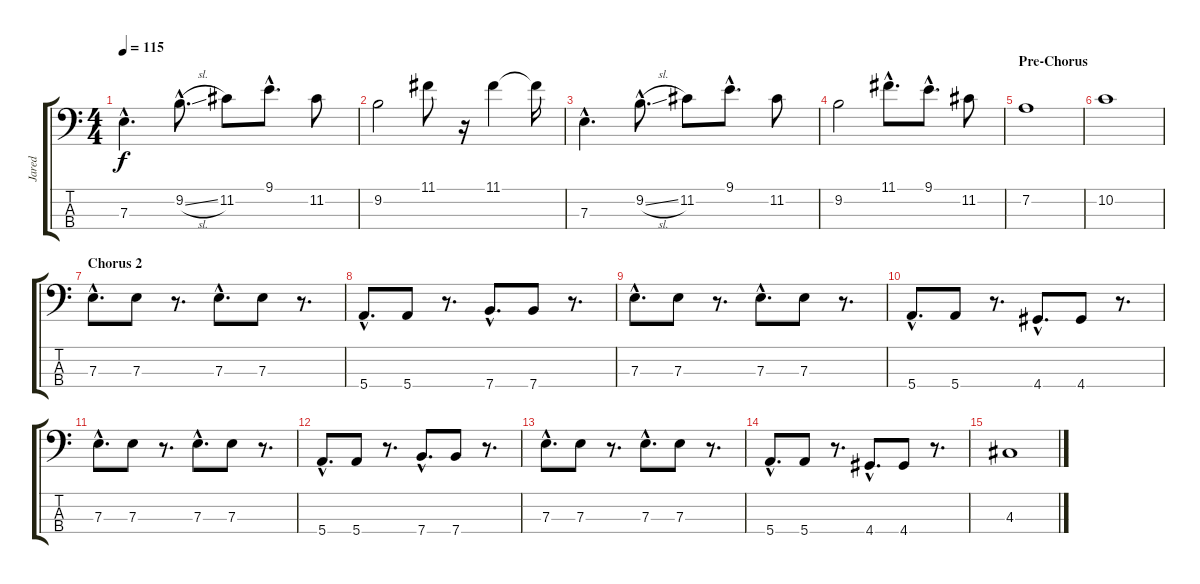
\track ("Jared" "Jared") {instrument electricbassfinger}
\staff {score tabs}
\tuning (G2 D2 A1 E1) {hide}
\ts (4 4)
\tempo 115
\clef f4
\ks c
7.3{hac}.4{d dy f} 9.2{sl hac}.8{d} 11.2.8 9.1{hac}.8{d} 11.2.8 |
9.2.2 11.1.8 r.16 11.1.4 11.1{t}.16 |
7.3{hac}.4{d} 9.2{sl hac}.8{d} 11.2.8 9.1{hac}.8{d} 11.2.8 |
9.2.2 11.1{hac}.8{d} 9.1{hac}.8{d} 11.2.8 |
\section ("" "Pre-Chorus")
7.2.1 |
10.2.1 |
\section ("" "Chorus 2")
7.3{hac}.8{d} 7.3.8 r.8{d} 7.3{hac}.8{d} 7.3.8 r.8{d} |
5.4{hac}.8{d} 5.4.8 r.8{d} 7.4{hac}.8{d} 7.4.8 r.8{d} |
7.3{hac}.8{d} 7.3.8 r.8{d} 7.3{hac}.8{d} 7.3.8 r.8{d} |
5.4{hac}.8{d} 5.4.8 r.8{d} 4.4{hac}.8{d} 4.4.8 r.8{d} |
7.3{hac}.8{d} 7.3.8 r.8{d} 7.3{hac}.8{d} 7.3.8 r.8{d} |
5.4{hac}.8{d} 5.4.8 r.8{d} 7.4{hac}.8{d} 7.4.8 r.8{d} |
7.3{hac}.8{d} 7.3.8 r.8{d} 7.3{hac}.8{d} 7.3.8 r.8{d} |
5.4{hac}.8{d} 5.4.8 r.8{d} 4.4{hac}.8{d} 4.4.8 r.8{d} |
4.3.1
